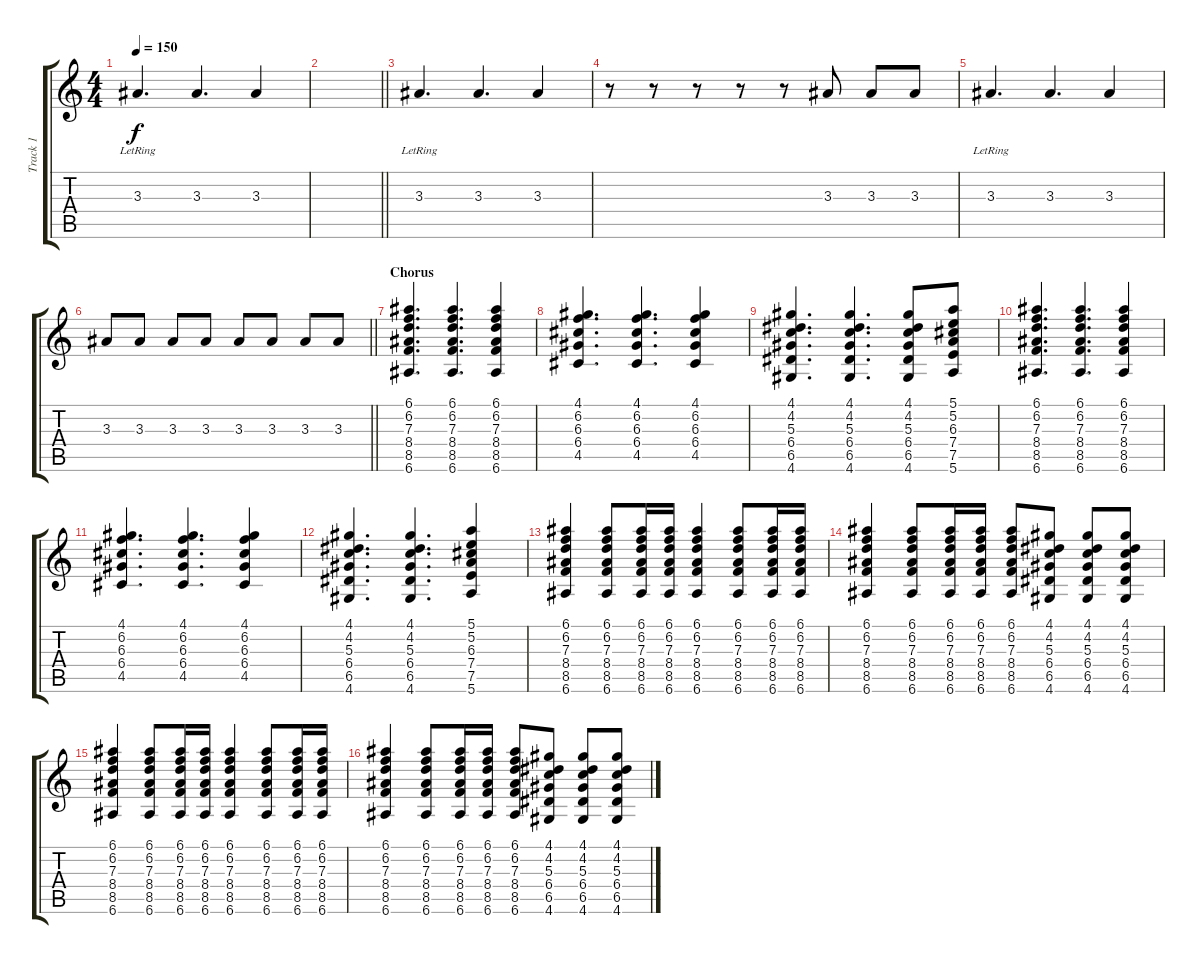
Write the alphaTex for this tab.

\track ("Track 1" "Track 1") {instrument overdrivenguitar}
\staff {score tabs}
\tuning (E4 B3 G3 D3 A2 E2) {hide}
\ts (4 4)
\tempo 150
\clef g2
\ks c
3.3{lr}.4{d dy f} 3.3.4{d} 3.3.4 |
\barLineRight lightlight
|
3.3{lr}.4{d} 3.3.4{d} 3.3.4 |
r.8 r.8 r.8 r.8 r.8 3.3.8 3.3.8 3.3.8 |
3.3{lr}.4{d} 3.3.4{d} 3.3.4 |
\barLineRight lightlight
3.3.8 3.3.8 3.3.8 3.3.8 3.3.8 3.3.8 3.3.8 3.3.8 |
\section ("" "Chorus")
(6.1 6.2 7.3 8.4 8.5 6.6).4{d} (6.1 6.2 7.3 8.4 8.5 6.6).4{d} (6.1 6.2 7.3 8.4 8.5 6.6).4 |
(4.1 6.2 6.3 6.4 4.5).4{d} (4.1 6.2 6.3 6.4 4.5).4{d} (4.1 6.2 6.3 6.4 4.5).4 |
(4.1 4.2 5.3 6.4 6.5 4.6).4{d} (4.1 4.2 5.3 6.4 6.5 4.6).4{d} (4.1 4.2 5.3 6.4 6.5 4.6).8 (5.1 5.2 6.3 7.4 7.5 5.6).8 |
(6.1 6.2 7.3 8.4 8.5 6.6).4{d} (6.1 6.2 7.3 8.4 8.5 6.6).4{d} (6.1 6.2 7.3 8.4 8.5 6.6).4 |
(4.1 6.2 6.3 6.4 4.5).4{d} (4.1 6.2 6.3 6.4 4.5).4{d} (4.1 6.2 6.3 6.4 4.5).4 |
(4.1 4.2 5.3 6.4 6.5 4.6).4{d} (4.1 4.2 5.3 6.4 6.5 4.6).4{d} (5.1 5.2 6.3 7.4 7.5 5.6).4 |
(6.1 6.2 7.3 8.4 8.5 6.6).4 (6.1 6.2 7.3 8.4 8.5 6.6).8 (6.1 6.2 7.3 8.4 8.5 6.6).16 (6.1 6.2 7.3 8.4 8.5 6.6).16 (6.1 6.2 7.3 8.4 8.5 6.6).4 (6.1 6.2 7.3 8.4 8.5 6.6).8 (6.1 6.2 7.3 8.4 8.5 6.6).16 (6.1 6.2 7.3 8.4 8.5 6.6).16 |
(6.1 6.2 7.3 8.4 8.5 6.6).4 (6.1 6.2 7.3 8.4 8.5 6.6).8 (6.1 6.2 7.3 8.4 8.5 6.6).16 (6.1 6.2 7.3 8.4 8.5 6.6).16 (6.1 6.2 7.3 8.4 8.5 6.6).8 (4.1 4.2 5.3 6.4 6.5 4.6).8 (4.1 4.2 5.3 6.4 6.5 4.6).8 (4.1 4.2 5.3 6.4 6.5 4.6).8 |
(6.1 6.2 7.3 8.4 8.5 6.6).4 (6.1 6.2 7.3 8.4 8.5 6.6).8 (6.1 6.2 7.3 8.4 8.5 6.6).16 (6.1 6.2 7.3 8.4 8.5 6.6).16 (6.1 6.2 7.3 8.4 8.5 6.6).4 (6.1 6.2 7.3 8.4 8.5 6.6).8 (6.1 6.2 7.3 8.4 8.5 6.6).16 (6.1 6.2 7.3 8.4 8.5 6.6).16 |
(6.1 6.2 7.3 8.4 8.5 6.6).4 (6.1 6.2 7.3 8.4 8.5 6.6).8 (6.1 6.2 7.3 8.4 8.5 6.6).16 (6.1 6.2 7.3 8.4 8.5 6.6).16 (6.1 6.2 7.3 8.4 8.5 6.6).8 (4.1 4.2 5.3 6.4 6.5 4.6).8 (4.1 4.2 5.3 6.4 6.5 4.6).8 (4.1 4.2 5.3 6.4 6.5 4.6).8
